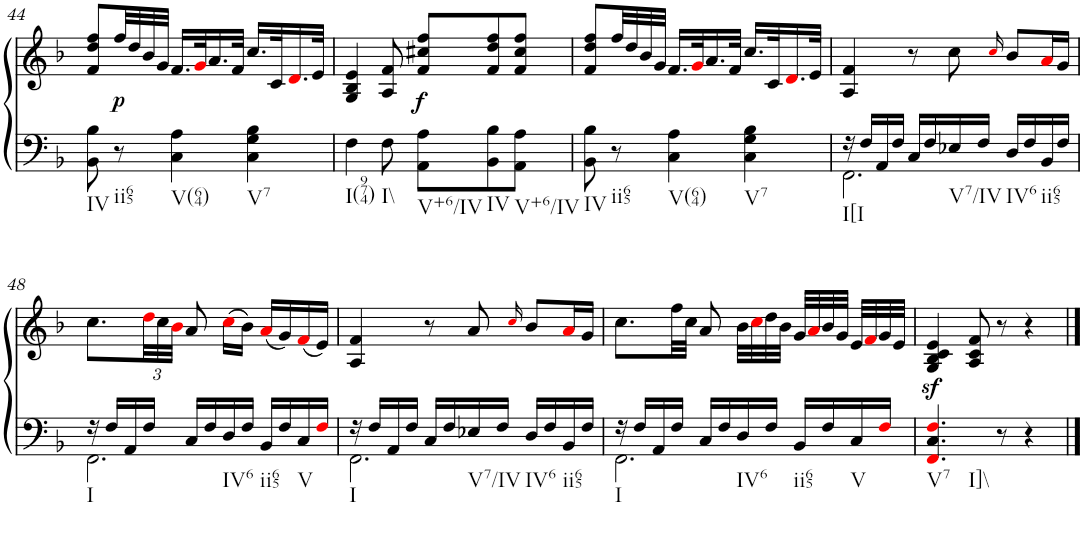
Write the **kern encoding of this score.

**kern	**kern	**dynam
*part1	*part1	*part1
*staff2	*staff1	*staff1/2
*I"Piano	*	*
*I'Pno.	*	*
!!LO:PB:g=z
*clefF4	*clefG2	*
*k[b-]	*k[b-]	*
*F:	*F:	*
*M3/4	*M3/4	*
=44	=44	=44
!LO:TX:b:t=IV	!	!
8BB-\ 8B-\	8f/ 8dd/ 8ff/L	.
!LO:TX:b:t=ii65	!	!
!	!	!LO:DY:b
8r	32ff/LL	p
.	32dd/	.
.	32b-/	.
.	32g/JJJ	.
!LO:TX:b:t=V(64)	!	!
4C\ 4A\	16.f/LL	.
.	32gi/K	.
.	16.a/	.
.	32f/JJk	.
!LO:TX:b:t=V7	!	!
4C\ 4G\ 4B-\	16.cc/LL	.
.	32c/K	.
.	16.di/	.
.	32e/JJk	.
=45	=45	=45
!LO:TX:b:t=I(974)	!	!
4F\	4G/ 4B-/ 4e/	.
!LO:TX:b:t=I\\	!	!
8F\	8A/ 8f/	.
!LO:TX:b:t=V+6/IV	!	!
!	!	!LO:DY:b
8AA\ 8A\L	8f/ 8cc#X/ 8ff/L	f
!LO:TX:b:t=IV	!	!
8BB-\ 8B-\	8f/ 8dd/ 8ff/	.
!LO:TX:b:t=V+6/IV	!	!
8AA\ 8A\J	8f/ 8cc#/ 8ff/J	.
=46	=46	=46
!LO:TX:b:t=IV	!	!
8BB-\ 8B-\	8f/ 8dd/ 8ff/L	.
!LO:TX:b:t=ii65	!	!
8r	32ff/LL	.
.	32dd/	.
.	32b-/	.
.	32g/JJJ	.
!LO:TX:b:t=V(64)	!	!
4C\ 4A\	16.f/LL	.
.	32gi/K	.
.	16.a/	.
.	32f/JJk	.
!LO:TX:b:t=V7	!	!
4C\ 4G\ 4B-\	16.cc/LL	.
.	32c/K	.
.	16.di/	.
.	32e/JJk	.
=47	=47	=47
*^	*	*
!LO:TX:b:t=I[I	!	!	!
16r	2.FF\	4A/ 4f/	.
16F/LL	.	.	.
16AA/	.	.	.
16F/JJ	.	.	.
16C/LL	.	8r	.
16F/	.	.	.
!LO:TX:b:t=V7/IV	!	!	!
16E-X/	.	8cc\	.
16F/JJ	.	.	.
.	.	16qcci/	.
!LO:TX:b:t=IV6	!	!	!
16D/LL	.	8b-/L	.
16F/	.	.	.
!LO:TX:b:t=ii65	!	!	!
16BB-/	.	16ai/L	.
16F/JJ	.	16g/JJ	.
!!LO:LB:g=z
=48	=48	=48	=48
!LO:TX:b:t=I	!	!	!
16r	2.FF\	8.cc\L	.
16F/LL	.	.	.
16AA/	.	.	.
*	*	*Xbrackettup	*
16F/JJ	.	48ddi\LL	.
.	.	48cc\	.
.	.	48b-i\JJJ	.
16C/LL	.	8a/	.
16F/	.	.	.
!LO:TX:b:t=IV6	!	!	!
16D/	.	(16cci\LL	.
16F/JJ	.	16b-\JJ)	.
!LO:TX:b:t=ii65	!	!	!
16BB-/LL	.	(16ai/LL	.
16F/	.	16g/)	.
!LO:TX:b:t=V	!	!	!
16C/	.	(16fi/	.
16Fi/JJ	.	16e/JJ)	.
=49	=49	=49	=49
!LO:TX:b:t=I	!	!	!
16r	2.FF\	4A/ 4f/	.
16F/LL	.	.	.
16AA/	.	.	.
16F/JJ	.	.	.
16C/LL	.	8r	.
16F/	.	.	.
!LO:TX:b:t=V7/IV	!	!	!
16E-X/	.	8a/	.
16F/JJ	.	.	.
.	.	16qcci/	.
!LO:TX:b:t=IV6	!	!	!
16D/LL	.	8b-/L	.
16F/	.	.	.
!LO:TX:b:t=ii65	!	!	!
16BB-/	.	16ai/L	.
16F/JJ	.	16g/JJ	.
=50	=50	=50	=50
!LO:TX:b:t=I	!	!	!
16r	2.FF\	8.cc\L	.
16F/LL	.	.	.
16AA/	.	.	.
16F/JJ	.	32ff\LL	.
.	.	32cc\JJJ	.
16C/LL	.	8a/	.
16F/	.	.	.
!LO:TX:b:t=IV6	!	!	!
16D/	.	32b-\LLL	.
.	.	32cci\	.
16F/JJ	.	32dd\	.
.	.	32b-\JJJ	.
!LO:TX:b:t=ii65	!	!	!
16BB-/LL	.	32g/LLL	.
.	.	32ai/	.
16F/	.	32b-/	.
.	.	32g/JJJ	.
!LO:TX:b:t=V	!	!	!
16C/	.	32e/LLL	.
.	.	32fi/	.
16Fi/JJ	.	32g/	.
.	.	32e/JJJ	.
*v	*v	*	*
=51	=51	=51
!LO:TX:b:t=V7	!	!
!LO:TX:b:t=I]\\	!	!
4.FFi/ 4.C/ 4.Fi/	4G/z< 4B-/z< 4c/z< 4e/z<	.
.	8A/ 8c/ 8f/	.
8r	8r	.
4r	4r	.
==	==	==
*-	*-	*-
